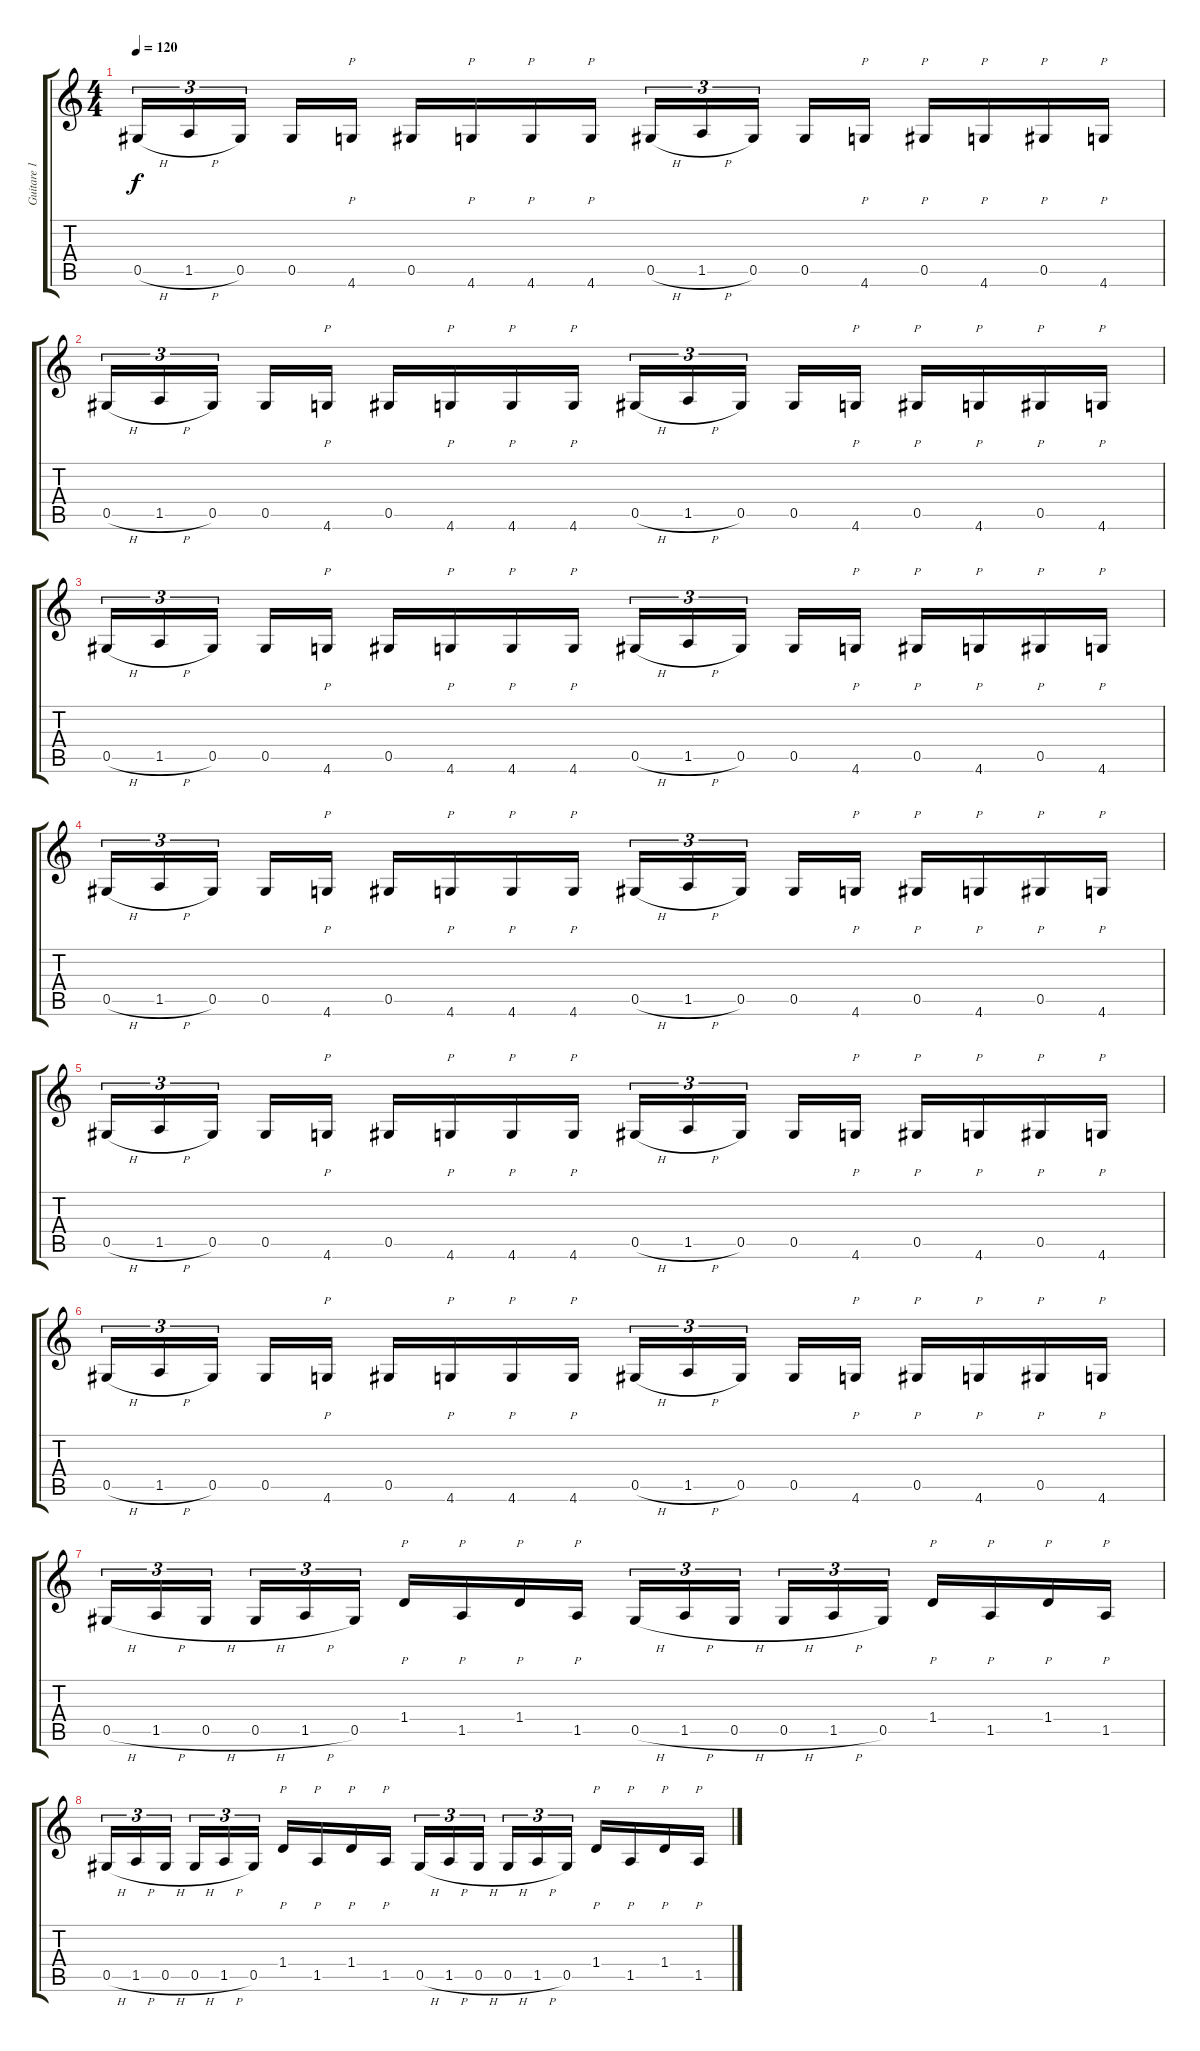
\track ("Guitare 1" "Guitare 1") {instrument distortionguitar}
\staff {score tabs}
\tuning (Eb4 Bb3 Gb3 Db3 Ab2 Eb2) {hide}
\ts (4 4)
\tempo 120
\clef g2
\ks c
0.5{h}.16{tu (3 2) dy f} 1.5{h}.16{tu (3 2)} 0.5.16{tu (3 2)} 0.5.16 4.6.16{p} 0.5.16 4.6.16{p} 4.6.16{p} 4.6.16{p} 0.5{h}.16{tu (3 2)} 1.5{h}.16{tu (3 2)} 0.5.16{tu (3 2)} 0.5.16 4.6.16{p} 0.5.16{p} 4.6.16{p} 0.5.16{p} 4.6.16{p} |
0.5{h}.16{tu (3 2)} 1.5{h}.16{tu (3 2)} 0.5.16{tu (3 2)} 0.5.16 4.6.16{p} 0.5.16 4.6.16{p} 4.6.16{p} 4.6.16{p} 0.5{h}.16{tu (3 2)} 1.5{h}.16{tu (3 2)} 0.5.16{tu (3 2)} 0.5.16 4.6.16{p} 0.5.16{p} 4.6.16{p} 0.5.16{p} 4.6.16{p} |
0.5{h}.16{tu (3 2)} 1.5{h}.16{tu (3 2)} 0.5.16{tu (3 2)} 0.5.16 4.6.16{p} 0.5.16 4.6.16{p} 4.6.16{p} 4.6.16{p} 0.5{h}.16{tu (3 2)} 1.5{h}.16{tu (3 2)} 0.5.16{tu (3 2)} 0.5.16 4.6.16{p} 0.5.16{p} 4.6.16{p} 0.5.16{p} 4.6.16{p} |
0.5{h}.16{tu (3 2)} 1.5{h}.16{tu (3 2)} 0.5.16{tu (3 2)} 0.5.16 4.6.16{p} 0.5.16 4.6.16{p} 4.6.16{p} 4.6.16{p} 0.5{h}.16{tu (3 2)} 1.5{h}.16{tu (3 2)} 0.5.16{tu (3 2)} 0.5.16 4.6.16{p} 0.5.16{p} 4.6.16{p} 0.5.16{p} 4.6.16{p} |
0.5{h}.16{tu (3 2)} 1.5{h}.16{tu (3 2)} 0.5.16{tu (3 2)} 0.5.16 4.6.16{p} 0.5.16 4.6.16{p} 4.6.16{p} 4.6.16{p} 0.5{h}.16{tu (3 2)} 1.5{h}.16{tu (3 2)} 0.5.16{tu (3 2)} 0.5.16 4.6.16{p} 0.5.16{p} 4.6.16{p} 0.5.16{p} 4.6.16{p} |
0.5{h}.16{tu (3 2)} 1.5{h}.16{tu (3 2)} 0.5.16{tu (3 2)} 0.5.16 4.6.16{p} 0.5.16 4.6.16{p} 4.6.16{p} 4.6.16{p} 0.5{h}.16{tu (3 2)} 1.5{h}.16{tu (3 2)} 0.5.16{tu (3 2)} 0.5.16 4.6.16{p} 0.5.16{p} 4.6.16{p} 0.5.16{p} 4.6.16{p} |
0.5{h}.16{tu (3 2)} 1.5{h}.16{tu (3 2)} 0.5{h}.16{tu (3 2)} 0.5{h}.16{tu (3 2)} 1.5{h}.16{tu (3 2)} 0.5.16{tu (3 2)} 1.4.16{p} 1.5.16{p} 1.4.16{p} 1.5.16{p} 0.5{h}.16{tu (3 2)} 1.5{h}.16{tu (3 2)} 0.5{h}.16{tu (3 2)} 0.5{h}.16{tu (3 2)} 1.5{h}.16{tu (3 2)} 0.5.16{tu (3 2)} 1.4.16{p} 1.5.16{p} 1.4.16{p} 1.5.16{p} |
0.5{h}.16{tu (3 2)} 1.5{h}.16{tu (3 2)} 0.5{h}.16{tu (3 2)} 0.5{h}.16{tu (3 2)} 1.5{h}.16{tu (3 2)} 0.5.16{tu (3 2)} 1.4.16{p} 1.5.16{p} 1.4.16{p} 1.5.16{p} 0.5{h}.16{tu (3 2)} 1.5{h}.16{tu (3 2)} 0.5{h}.16{tu (3 2)} 0.5{h}.16{tu (3 2)} 1.5{h}.16{tu (3 2)} 0.5.16{tu (3 2)} 1.4.16{p} 1.5.16{p} 1.4.16{p} 1.5.16{p}
